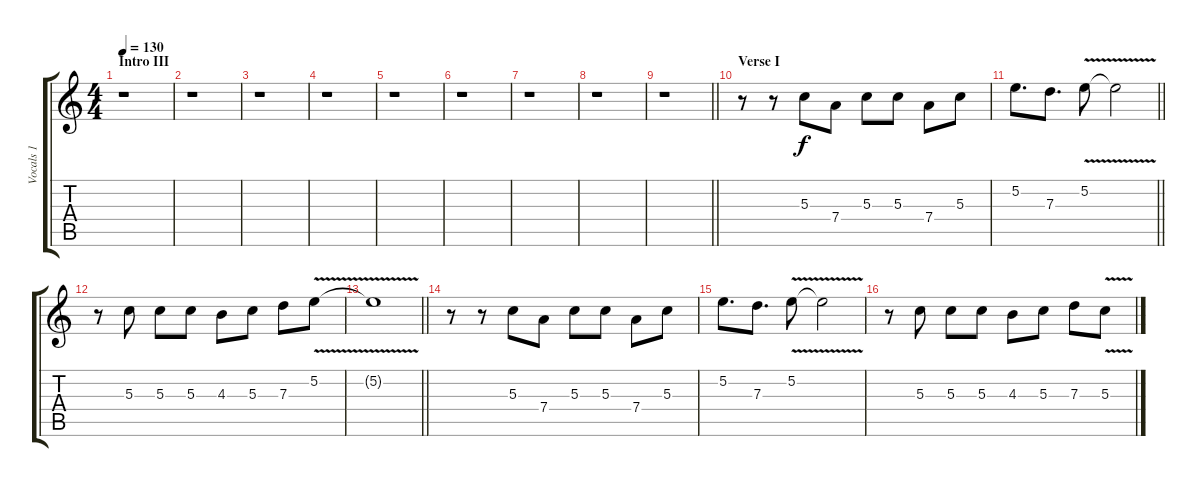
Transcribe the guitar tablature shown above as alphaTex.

\track ("Vocals 1" "Vocals 1") {instrument distortionguitar}
\staff {score tabs}
\tuning (E4 B3 G3 D3 A2 E2) {hide}
\ts (4 4)
\section ("" "Intro III")
\tempo 130
\clef g2
\ks c
r.1{dy f} |
r.1 |
r.1 |
r.1 |
r.1 |
r.1 |
r.1 |
r.1 |
\barLineRight lightlight
r.1 |
\section ("" "Verse I")
r.8 r.8 5.3.8 7.4.8 5.3.8 5.3.8 7.4.8 5.3.8 |
\barLineRight lightlight
5.2.8{d} 7.3.8{d} 5.2{v}.8 5.2{t}.2 |
r.8 5.3.8 5.3.8 5.3.8 4.3.8 5.3.8 7.3.8 5.2{v}.8 |
\barLineRight lightlight
5.2{t}.1 |
r.8 r.8 5.3.8 7.4.8 5.3.8 5.3.8 7.4.8 5.3.8 |
5.2.8{d} 7.3.8{d} 5.2{v}.8 5.2{t}.2 |
r.8 5.3.8 5.3.8 5.3.8 4.3.8 5.3.8 7.3.8 5.3{v}.8
